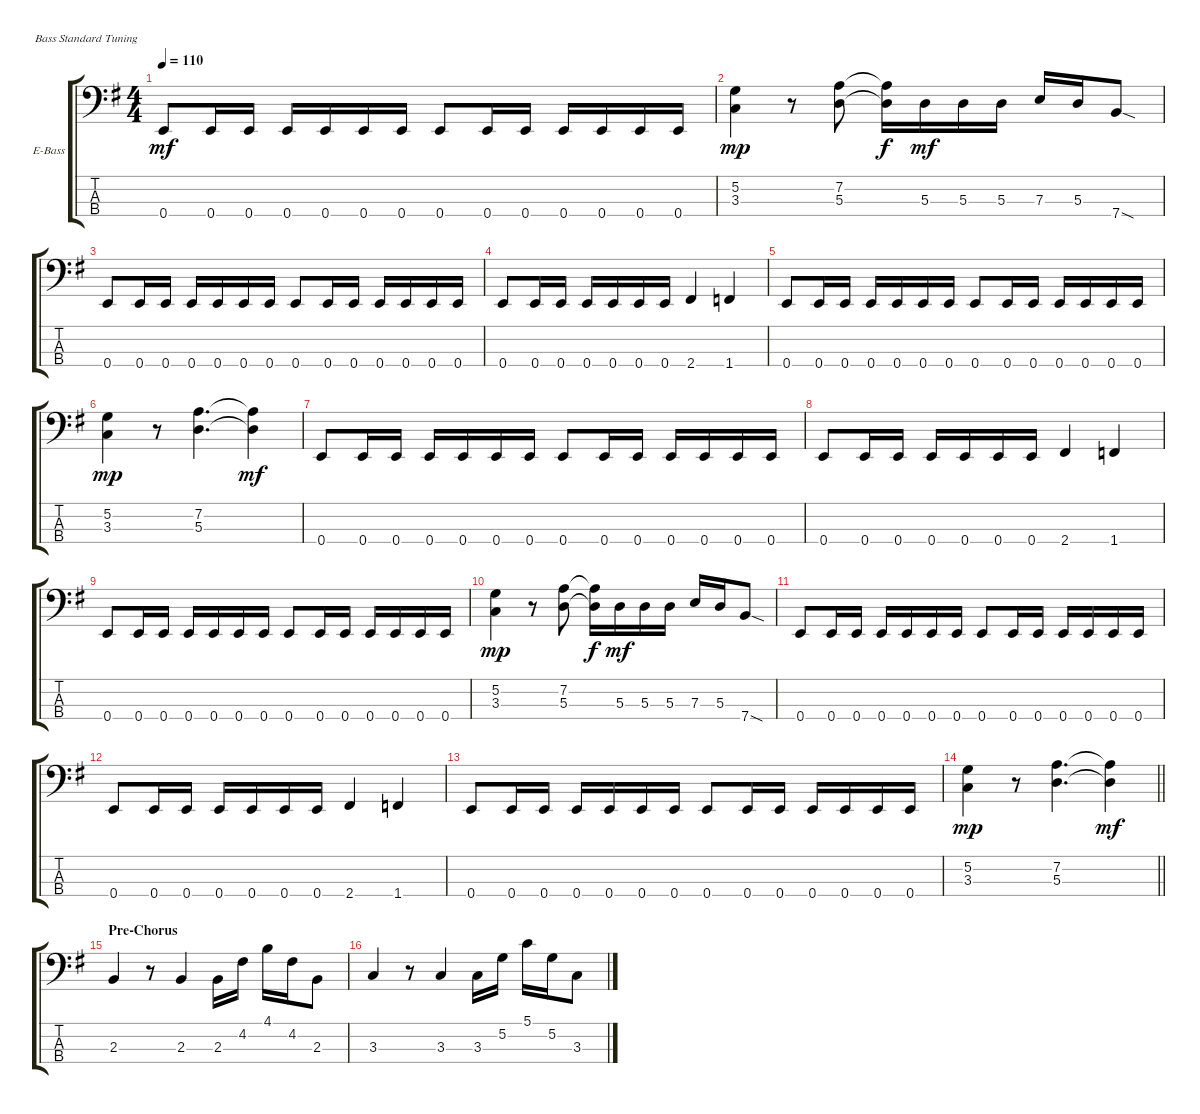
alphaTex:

\bracketExtendMode groupsimilarinstruments
\firstSystemTrackNameOrientation horizontal
\otherSystemsTrackNameOrientation horizontal
\track ("Бас" "E-Bass") {instrument electricbassfinger}
\staff {score tabs}
\tuning (G2 D2 A1 E1)
\ts (4 4)
\tempo 110
\clef f4
\ks eminor
0.4.8{dy mf} 0.4.16 0.4.16 0.4.16 0.4.16 0.4.16 0.4.16 0.4.8 0.4.16 0.4.16 0.4.16 0.4.16 0.4.16 0.4.16 |
(5.2 3.3).4{dy mp} r.8 (7.2 5.3).8 (7.2{t} 5.3{t}).16{dy f} 5.3.16{dy mf} 5.3.16 5.3.16 7.3.16 5.3.16 7.4{sod}.8 |
0.4.8 0.4.16 0.4.16 0.4.16 0.4.16 0.4.16 0.4.16 0.4.8 0.4.16 0.4.16 0.4.16 0.4.16 0.4.16 0.4.16 |
0.4.8 0.4.16 0.4.16 0.4.16 0.4.16 0.4.16 0.4.16 2.4.4 1.4.4 |
0.4.8 0.4.16 0.4.16 0.4.16 0.4.16 0.4.16 0.4.16 0.4.8 0.4.16 0.4.16 0.4.16 0.4.16 0.4.16 0.4.16 |
(5.2 3.3).4{dy mp} r.8 (7.2 5.3).4{d} (7.2{t} 5.3{t}).4{dy mf} |
0.4.8 0.4.16 0.4.16 0.4.16 0.4.16 0.4.16 0.4.16 0.4.8 0.4.16 0.4.16 0.4.16 0.4.16 0.4.16 0.4.16 |
0.4.8 0.4.16 0.4.16 0.4.16 0.4.16 0.4.16 0.4.16 2.4.4 1.4.4 |
0.4.8 0.4.16 0.4.16 0.4.16 0.4.16 0.4.16 0.4.16 0.4.8 0.4.16 0.4.16 0.4.16 0.4.16 0.4.16 0.4.16 |
(5.2 3.3).4{dy mp} r.8 (7.2 5.3).8 (7.2{t} 5.3{t}).16{dy f} 5.3.16{dy mf} 5.3.16 5.3.16 7.3.16 5.3.16 7.4{sod}.8 |
0.4.8 0.4.16 0.4.16 0.4.16 0.4.16 0.4.16 0.4.16 0.4.8 0.4.16 0.4.16 0.4.16 0.4.16 0.4.16 0.4.16 |
0.4.8 0.4.16 0.4.16 0.4.16 0.4.16 0.4.16 0.4.16 2.4.4 1.4.4 |
0.4.8 0.4.16 0.4.16 0.4.16 0.4.16 0.4.16 0.4.16 0.4.8 0.4.16 0.4.16 0.4.16 0.4.16 0.4.16 0.4.16 |
\barLineRight lightlight
(5.2 3.3).4{dy mp} r.8 (7.2 5.3).4{d} (7.2{t} 5.3{t}).4{dy mf} |
\section ("" "Pre-Chorus")
2.3.4 r.8 2.3.4 2.3.16 4.2.16 4.1.16 4.2.16 2.3.8 |
3.3.4 r.8 3.3.4 3.3.16 5.2.16 5.1.16 5.2.16 3.3.8
